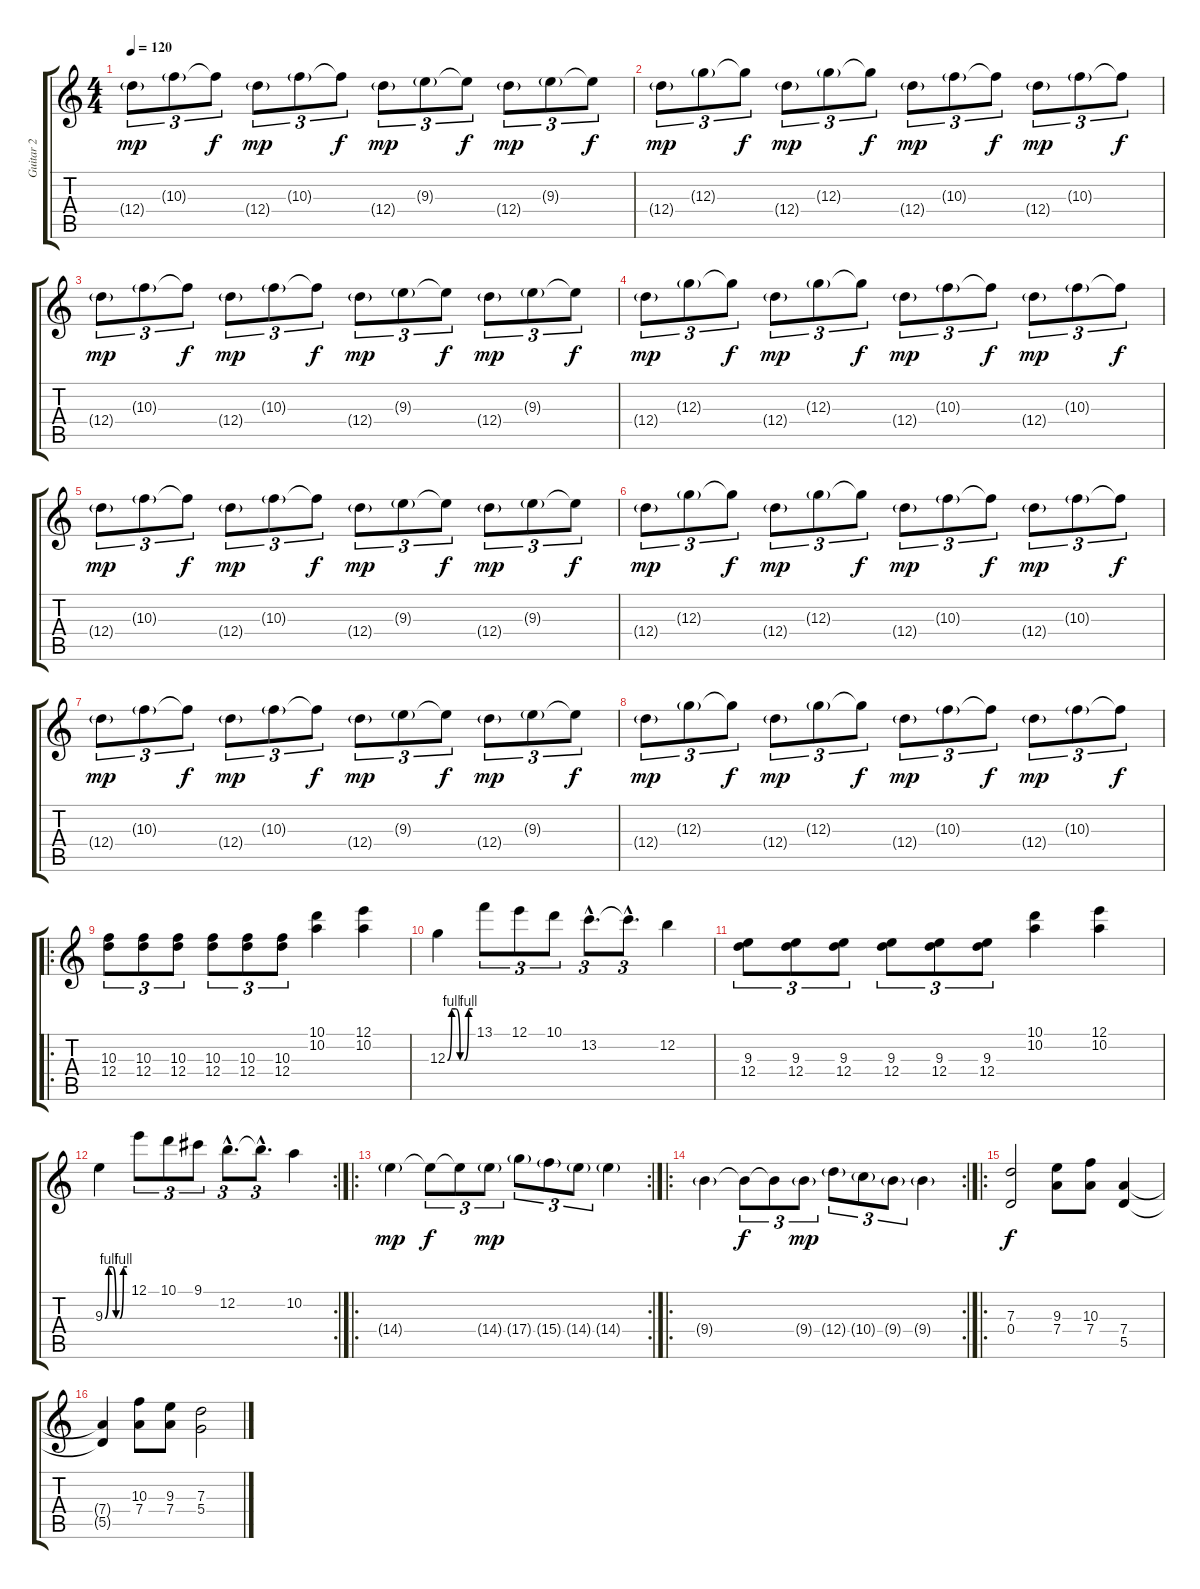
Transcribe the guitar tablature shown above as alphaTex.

\track ("Guitar 2" "Guitar 2") {instrument distortionguitar}
\staff {score tabs}
\tuning (E4 B3 G3 D3 A2 E2) {hide}
\ts (4 4)
\tempo 120
\clef g2
\ks c
12.4{g}.8{tu (3 2) dy mp} 10.3{g}.8{tu (3 2)} 10.3{t}.8{tu (3 2) dy f} 12.4{g}.8{tu (3 2) dy mp} 10.3{g}.8{tu (3 2)} 10.3{t}.8{tu (3 2) dy f} 12.4{g}.8{tu (3 2) dy mp} 9.3{g}.8{tu (3 2)} 9.3{t}.8{tu (3 2) dy f} 12.4{g}.8{tu (3 2) dy mp} 9.3{g}.8{tu (3 2)} 9.3{t}.8{tu (3 2) dy f} |
12.4{g}.8{tu (3 2) dy mp} 12.3{g}.8{tu (3 2)} 12.3{t}.8{tu (3 2) dy f} 12.4{g}.8{tu (3 2) dy mp} 12.3{g}.8{tu (3 2)} 12.3{t}.8{tu (3 2) dy f} 12.4{g}.8{tu (3 2) dy mp} 10.3{g}.8{tu (3 2)} 10.3{t}.8{tu (3 2) dy f} 12.4{g}.8{tu (3 2) dy mp} 10.3{g}.8{tu (3 2)} 10.3{t}.8{tu (3 2) dy f} |
12.4{g}.8{tu (3 2) dy mp} 10.3{g}.8{tu (3 2)} 10.3{t}.8{tu (3 2) dy f} 12.4{g}.8{tu (3 2) dy mp} 10.3{g}.8{tu (3 2)} 10.3{t}.8{tu (3 2) dy f} 12.4{g}.8{tu (3 2) dy mp} 9.3{g}.8{tu (3 2)} 9.3{t}.8{tu (3 2) dy f} 12.4{g}.8{tu (3 2) dy mp} 9.3{g}.8{tu (3 2)} 9.3{t}.8{tu (3 2) dy f} |
12.4{g}.8{tu (3 2) dy mp} 12.3{g}.8{tu (3 2)} 12.3{t}.8{tu (3 2) dy f} 12.4{g}.8{tu (3 2) dy mp} 12.3{g}.8{tu (3 2)} 12.3{t}.8{tu (3 2) dy f} 12.4{g}.8{tu (3 2) dy mp} 10.3{g}.8{tu (3 2)} 10.3{t}.8{tu (3 2) dy f} 12.4{g}.8{tu (3 2) dy mp} 10.3{g}.8{tu (3 2)} 10.3{t}.8{tu (3 2) dy f} |
12.4{g}.8{tu (3 2) dy mp} 10.3{g}.8{tu (3 2)} 10.3{t}.8{tu (3 2) dy f} 12.4{g}.8{tu (3 2) dy mp} 10.3{g}.8{tu (3 2)} 10.3{t}.8{tu (3 2) dy f} 12.4{g}.8{tu (3 2) dy mp} 9.3{g}.8{tu (3 2)} 9.3{t}.8{tu (3 2) dy f} 12.4{g}.8{tu (3 2) dy mp} 9.3{g}.8{tu (3 2)} 9.3{t}.8{tu (3 2) dy f} |
12.4{g}.8{tu (3 2) dy mp} 12.3{g}.8{tu (3 2)} 12.3{t}.8{tu (3 2) dy f} 12.4{g}.8{tu (3 2) dy mp} 12.3{g}.8{tu (3 2)} 12.3{t}.8{tu (3 2) dy f} 12.4{g}.8{tu (3 2) dy mp} 10.3{g}.8{tu (3 2)} 10.3{t}.8{tu (3 2) dy f} 12.4{g}.8{tu (3 2) dy mp} 10.3{g}.8{tu (3 2)} 10.3{t}.8{tu (3 2) dy f} |
12.4{g}.8{tu (3 2) dy mp} 10.3{g}.8{tu (3 2)} 10.3{t}.8{tu (3 2) dy f} 12.4{g}.8{tu (3 2) dy mp} 10.3{g}.8{tu (3 2)} 10.3{t}.8{tu (3 2) dy f} 12.4{g}.8{tu (3 2) dy mp} 9.3{g}.8{tu (3 2)} 9.3{t}.8{tu (3 2) dy f} 12.4{g}.8{tu (3 2) dy mp} 9.3{g}.8{tu (3 2)} 9.3{t}.8{tu (3 2) dy f} |
12.4{g}.8{tu (3 2) dy mp} 12.3{g}.8{tu (3 2)} 12.3{t}.8{tu (3 2) dy f} 12.4{g}.8{tu (3 2) dy mp} 12.3{g}.8{tu (3 2)} 12.3{t}.8{tu (3 2) dy f} 12.4{g}.8{tu (3 2) dy mp} 10.3{g}.8{tu (3 2)} 10.3{t}.8{tu (3 2) dy f} 12.4{g}.8{tu (3 2) dy mp} 10.3{g}.8{tu (3 2)} 10.3{t}.8{tu (3 2) dy f} |
\ro
(10.3 12.4).8{tu (3 2)} (10.3 12.4).8{tu (3 2)} (10.3 12.4).8{tu (3 2)} (10.3 12.4).8{tu (3 2)} (10.3 12.4).8{tu (3 2)} (10.3 12.4).8{tu (3 2)} (10.1 10.2).4 (12.1 10.2).4 |
12.3{be (custom 0 0 10 4 20 4 30 0 40 0 50 4 60 4)}.4 13.1.8{tu (3 2)} 12.1.8{tu (3 2)} 10.1.8{tu (3 2)} 13.2{hac}.8{d tu (3 2)} 13.2{hac t}.8{d tu (3 2)} 12.2.4 |
(9.3 12.4).8{tu (3 2)} (9.3 12.4).8{tu (3 2)} (9.3 12.4).8{tu (3 2)} (9.3 12.4).8{tu (3 2)} (9.3 12.4).8{tu (3 2)} (9.3 12.4).8{tu (3 2)} (10.1 10.2).4 (12.1 10.2).4 |
\rc 2
9.3{be (custom 0 0 10 4 20 4 30 0 40 0 50 4 60 4)}.4 12.1.8{tu (3 2)} 10.1.8{tu (3 2)} 9.1.8{tu (3 2)} 12.2{hac}.8{d tu (3 2)} 12.2{hac t}.8{d tu (3 2)} 10.2.4 |
\ro
\rc 2
14.4{g}.4{dy mp} 14.4{t}.8{tu (3 2) dy f} 14.4{t}.8{tu (3 2)} 14.4{g}.8{tu (3 2) dy mp} 17.4{g}.8{tu (3 2)} 15.4{g}.8{tu (3 2)} 14.4{g}.8{tu (3 2)} 14.4{g}.4 |
\ro
\rc 2
9.4{g}.4 9.4{t}.8{tu (3 2) dy f} 9.4{t}.8{tu (3 2)} 9.4{g}.8{tu (3 2) dy mp} 12.4{g}.8{tu (3 2)} 10.4{g}.8{tu (3 2)} 9.4{g}.8{tu (3 2)} 9.4{g}.4 |
\ro
(7.3 0.4).2{dy f} (9.3 7.4).8 (10.3 7.4).8 (7.4 5.5).4 |
(7.4{t} 5.5{t}).4 (10.3 7.4).8 (9.3 7.4).8 (7.3 5.4).2
